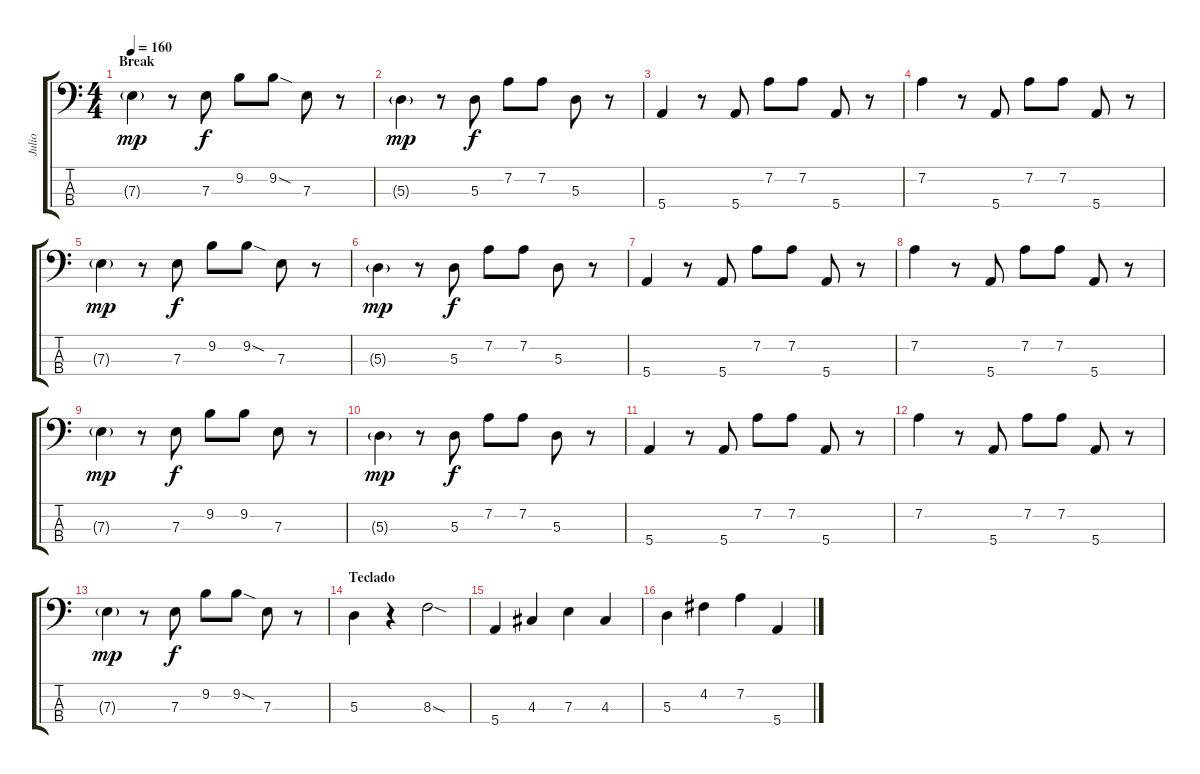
\track ("Julio" "Julio") {instrument electricbassfinger}
\staff {score tabs}
\tuning (G2 D2 A1 E1) {hide}
\ts (4 4)
\section ("" "Break")
\tempo 160
\clef f4
\ks c
7.3{g}.4{dy mp} r.8 7.3.8{dy f} 9.2.8 9.2{sod}.8 7.3.8 r.8 |
5.3{g}.4{dy mp} r.8 5.3.8{dy f} 7.2.8 7.2.8 5.3.8 r.8 |
5.4.4 r.8 5.4.8 7.2.8 7.2.8 5.4.8 r.8 |
7.2.4 r.8 5.4.8 7.2.8 7.2.8 5.4.8 r.8 |
7.3{g}.4{dy mp} r.8 7.3.8{dy f} 9.2.8 9.2{sod}.8 7.3.8 r.8 |
5.3{g}.4{dy mp} r.8 5.3.8{dy f} 7.2.8 7.2.8 5.3.8 r.8 |
5.4.4 r.8 5.4.8 7.2.8 7.2.8 5.4.8 r.8 |
7.2.4 r.8 5.4.8 7.2.8 7.2.8 5.4.8 r.8 |
7.3{g}.4{dy mp} r.8 7.3.8{dy f} 9.2.8 9.2.8 7.3.8 r.8 |
5.3{g}.4{dy mp} r.8 5.3.8{dy f} 7.2.8 7.2.8 5.3.8 r.8 |
5.4.4 r.8 5.4.8 7.2.8 7.2.8 5.4.8 r.8 |
7.2.4 r.8 5.4.8 7.2.8 7.2.8 5.4.8 r.8 |
7.3{g}.4{dy mp} r.8 7.3.8{dy f} 9.2.8 9.2{sod}.8 7.3.8 r.8 |
\section ("" "Teclado")
5.3.4 r.4 8.3{sod}.2 |
5.4.4 4.3.4 7.3.4 4.3.4 |
5.3.4 4.2.4 7.2.4 5.4.4
